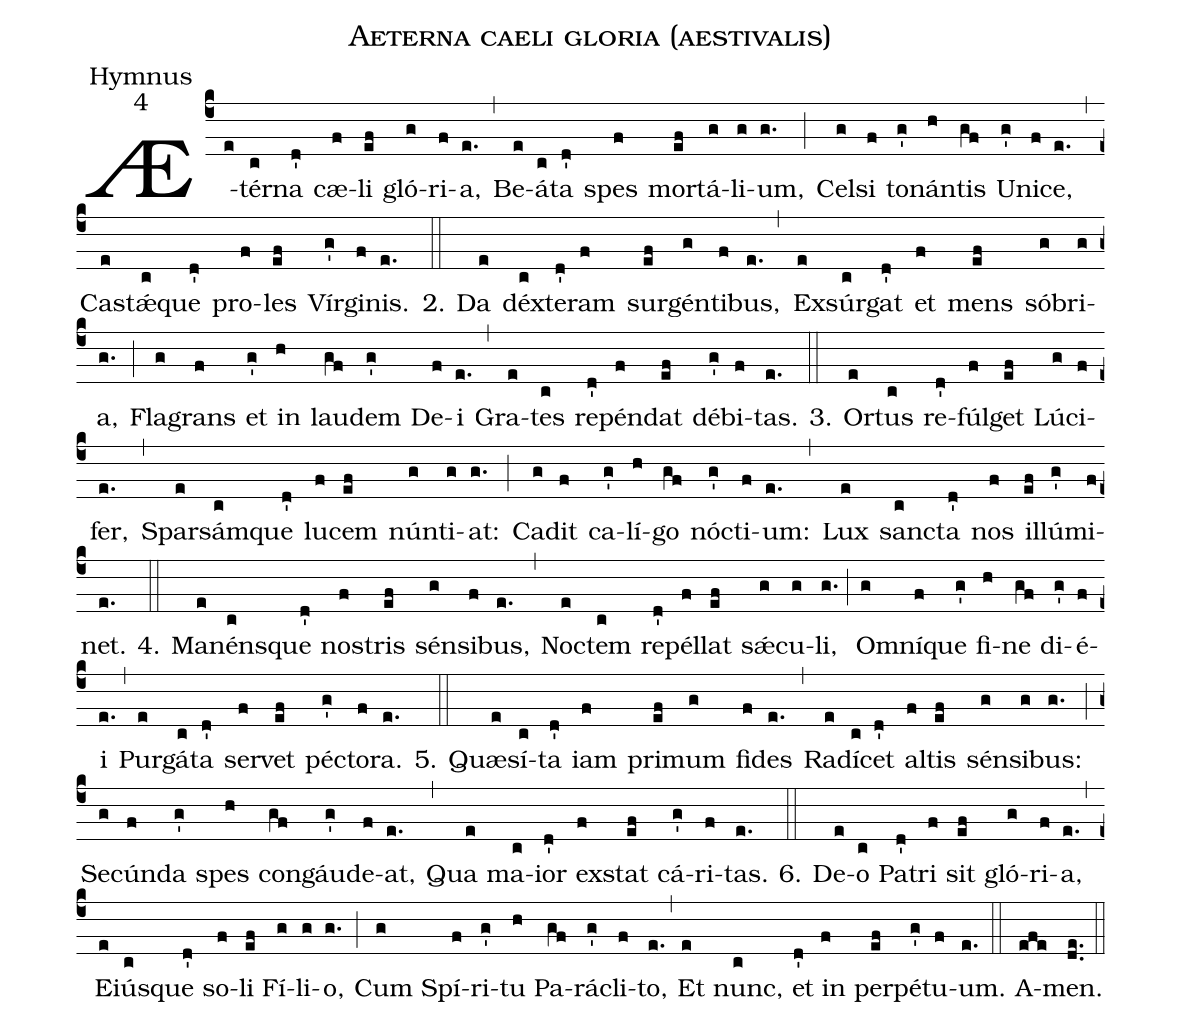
name:Aeterna caeli gloria (aestivalis);
office-part:Hymnus;
mode:4;
%%
(c4)Æ(e)tér(c)na(d') cæ(f)li(ef) gló(g)ri(f)a,(e.) (,)
Be(e)á(c)ta(d') spes(f) mor(ef)tá(g)li(g)um,(g.) (;)
Cel(g)si(f) to(g')nán(h)tis(gf) U(g')ni(f)ce,(e.) (,)
Cas(e)tǽ(c)que(d') pro(f)les(ef) Vír(g')gi(f)nis.(e.) (::)

2. Da(e) déx(c)te(d')ram(f) sur(ef)gén(g)ti(f)bus,(e.) (,)
Ex(e)súr(c)gat(d') et(f) mens(ef) só(g)bri(g)a,(g.) (;)
Fla(g)grans(f) et(g') in(h) lau(gf)dem(g') De(f)i(e.) (,)
Gra(e)tes(c) re(d')pén(f)dat(ef) dé(g')bi(f)tas.(e.) (::)

3. Or(e)tus(c) re(d')fúl(f)get(ef) Lú(g)ci(f)fer,(e.) (,)
Spar(e)sám(c)que(d') lu(f)cem(ef) nún(g)ti(g)at:(g.) (;)
Ca(g)dit(f) ca(g')lí(h)go(gf) nóc(g')ti(f)um:(e.) (,)
Lux(e) sanc(c)ta(d') nos(f) il(ef)lú(g')mi(f)net.(e.) (::)

4. Ma(e)néns(c)que(d') nos(f)tris(ef) sén(g)si(f)bus,(e.) (,)
Noc(e)tem(c) re(d')pél(f)lat(ef) sǽ(g)cu(g)li,(g.) (;)
Om(g)ní(f)que(g') fi(h)ne(gf) di(g')é(f)i(e.) (,)
Pur(e)gá(c)ta(d') ser(f)vet(ef) péc(g')to(f)ra.(e.) (::)

5. Quæ(e)sí(c)ta(d') iam(f) pri(ef)mum(g) fi(f)des(e.) (,)
Ra(e)dí(c)cet(d') al(f)tis(ef) sén(g)si(g)bus:(g.) (;)
Se(g)cún(f)da(g') spes(h) con(gf)gáu(g')de(f)at,(e.) (,)
Qua(e) ma(c)ior(d') ex(f)stat(ef) cá(g')ri(f)tas.(e.) (::)

6. De(e)o(c) Pa(d')tri(f) sit(ef) gló(g)ri(f)a,(e.) (,)
E(e)iús(c)que(d') so(f)li(ef) Fí(g)li(g)o,(g.) (;)
Cum(g) Spí(f)ri(g')tu(h) Pa(gf)rá(g')cli(f)to,(e.) (,)
Et(e) nunc,(c) et(d') in(f) per(ef)pé(g')tu(f)um.(e.) (::)
A(efe)men.(de..) (::)
